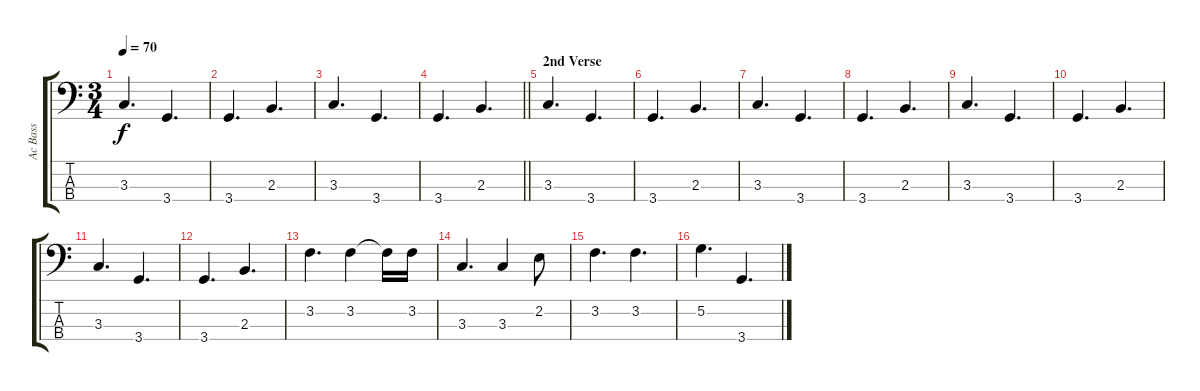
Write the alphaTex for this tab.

\track ("Ac Bass" "Ac Bass") {instrument acousticbass}
\staff {score tabs}
\tuning (G2 D2 A1 E1) {hide}
\ts (3 4)
\tempo 70
\clef f4
\ks c
3.3.4{d dy f} 3.4.4{d} |
3.4.4{d} 2.3.4{d} |
3.3.4{d} 3.4.4{d} |
\barLineRight lightlight
3.4.4{d} 2.3.4{d} |
\section ("" "2nd Verse")
3.3.4{d} 3.4.4{d} |
3.4.4{d} 2.3.4{d} |
3.3.4{d} 3.4.4{d} |
3.4.4{d} 2.3.4{d} |
3.3.4{d} 3.4.4{d} |
3.4.4{d} 2.3.4{d} |
3.3.4{d} 3.4.4{d} |
3.4.4{d} 2.3.4{d} |
3.2.4{d} 3.2.4 3.2{t}.16 3.2.16 |
3.3.4{d} 3.3.4 2.2.8 |
3.2.4{d} 3.2.4{d} |
5.2.4{d} 3.4.4{d}
